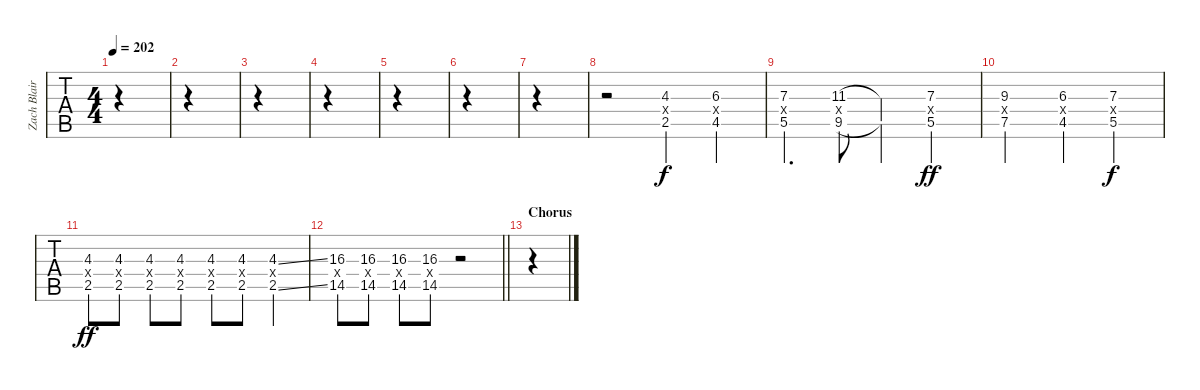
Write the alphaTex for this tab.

\track ("Zach Blair - Guitar Two" "Zach Blair") {instrument distortionguitar}
\staff {tabs}
\tuning (E4 B3 G3 D3 A2 E2) {hide}
\ts (4 4)
\tempo 202
\clef g2
\ks c
|
|
|
|
|
|
|
r.2 (4.3 2.4{x} 2.5).4 (6.3 4.4{x} 4.5).4 |
(7.3 5.4{x} 5.5).4{d} (11.3 9.4{x} 9.5).8 (11.3{t} 9.5{t}).4{dy f} (7.3 5.4{x} 5.5).4{dy ff} |
(9.3 7.4{x} 7.5).2 (6.3 4.4{x} 4.5).4 (7.3 5.4{x} 5.5).4{dy f} |
(4.3 2.4{x} 2.5).8{dy ff} (4.3 2.4{x} 2.5).8 (4.3 2.4{x} 2.5).8 (4.3 2.4{x} 2.5).8 (4.3 2.4{x} 2.5).8 (4.3 2.4{x} 2.5).8 (4.3{ss} 2.4{x} 2.5{ss}).4 |
\barLineRight lightlight
(16.3 14.4{x} 14.5).8 (16.3 14.4{x} 14.5).8 (16.3 14.4{x} 14.5).8 (16.3 14.4{x} 14.5).8 r.2 |
\section ("" "Chorus")
